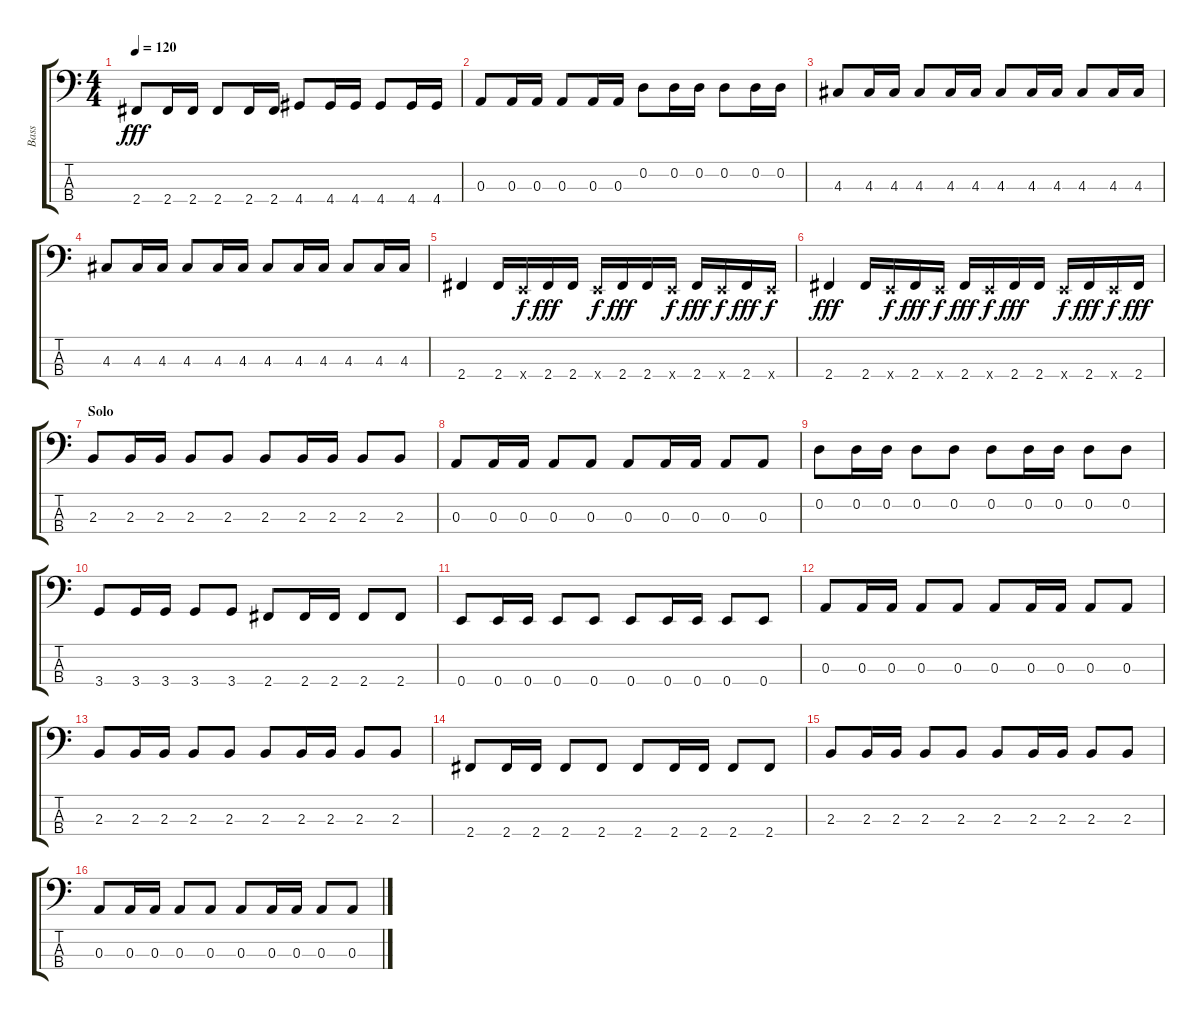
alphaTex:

\track ("Bass" "Bass") {instrument electricbassfinger}
\staff {score tabs}
\tuning (G2 D2 A1 E1) {hide}
\ts (4 4)
\tempo 120
\clef f4
\ks c
2.4.8{dy fff} 2.4.16 2.4.16 2.4.8 2.4.16 2.4.16 4.4.8 4.4.16 4.4.16 4.4.8 4.4.16 4.4.16 |
0.3.8 0.3.16 0.3.16 0.3.8 0.3.16 0.3.16 0.2.8 0.2.16 0.2.16 0.2.8 0.2.16 0.2.16 |
4.3.8 4.3.16 4.3.16 4.3.8 4.3.16 4.3.16 4.3.8 4.3.16 4.3.16 4.3.8 4.3.16 4.3.16 |
4.3.8 4.3.16 4.3.16 4.3.8 4.3.16 4.3.16 4.3.8 4.3.16 4.3.16 4.3.8 4.3.16 4.3.16 |
2.4.4 2.4.16 0.4{x}.16{dy f} 2.4.16{dy fff} 2.4.16 0.4{x}.16{dy f} 2.4.16{dy fff} 2.4.16 0.4{x}.16{dy f} 2.4.16{dy fff} 0.4{x}.16{dy f} 2.4.16{dy fff} 0.4{x}.16{dy f} |
2.4.4{dy fff} 2.4.16 0.4{x}.16{dy f} 2.4.16{dy fff} 0.4{x}.16{dy f} 2.4.16{dy fff} 0.4{x}.16{dy f} 2.4.16{dy fff} 2.4.16 0.4{x}.16{dy f} 2.4.16{dy fff} 0.4{x}.16{dy f} 2.4.16{dy fff} |
\section ("" "Solo")
2.3.8 2.3.16 2.3.16 2.3.8 2.3.8 2.3.8 2.3.16 2.3.16 2.3.8 2.3.8 |
0.3.8 0.3.16 0.3.16 0.3.8 0.3.8 0.3.8 0.3.16 0.3.16 0.3.8 0.3.8 |
0.2.8 0.2.16 0.2.16 0.2.8 0.2.8 0.2.8 0.2.16 0.2.16 0.2.8 0.2.8 |
3.4.8 3.4.16 3.4.16 3.4.8 3.4.8 2.4.8 2.4.16 2.4.16 2.4.8 2.4.8 |
0.4.8 0.4.16 0.4.16 0.4.8 0.4.8 0.4.8 0.4.16 0.4.16 0.4.8 0.4.8 |
0.3.8 0.3.16 0.3.16 0.3.8 0.3.8 0.3.8 0.3.16 0.3.16 0.3.8 0.3.8 |
2.3.8 2.3.16 2.3.16 2.3.8 2.3.8 2.3.8 2.3.16 2.3.16 2.3.8 2.3.8 |
2.4.8 2.4.16 2.4.16 2.4.8 2.4.8 2.4.8 2.4.16 2.4.16 2.4.8 2.4.8 |
2.3.8 2.3.16 2.3.16 2.3.8 2.3.8 2.3.8 2.3.16 2.3.16 2.3.8 2.3.8 |
0.3.8 0.3.16 0.3.16 0.3.8 0.3.8 0.3.8 0.3.16 0.3.16 0.3.8 0.3.8
